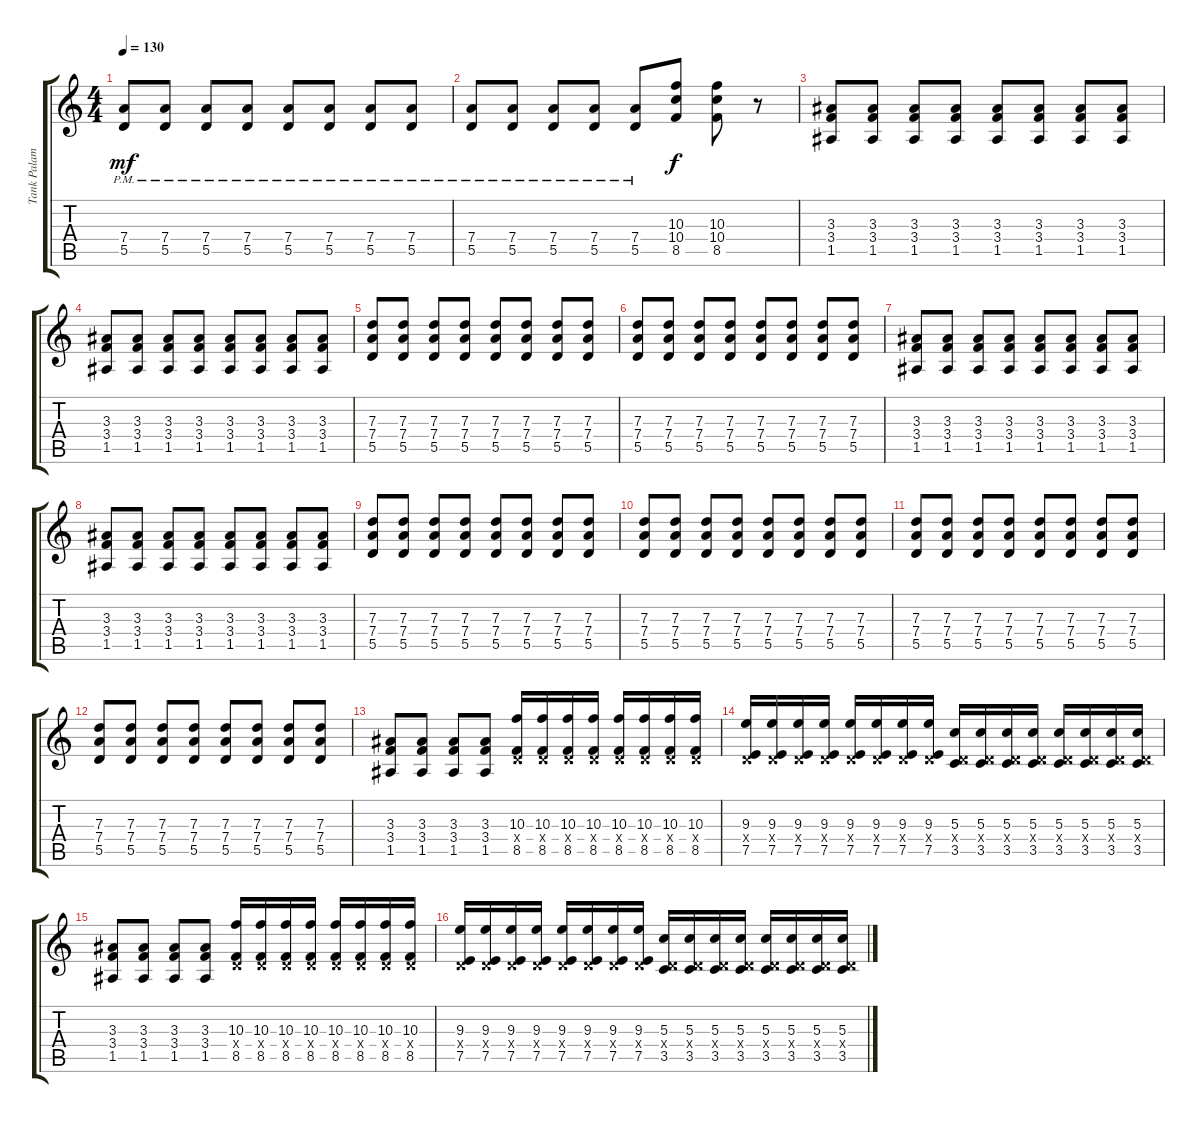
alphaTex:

\track ("Tank Palamara II" "Tank Palam") {instrument distortionguitar}
\staff {score tabs}
\tuning (E4 B3 G3 D3 A2 E2) {hide}
\ts (4 4)
\tempo 130
\clef g2
\ks c
(7.4{pm} 5.5{pm}).8{dy mf} (7.4{pm} 5.5{pm}).8 (7.4{pm} 5.5{pm}).8 (7.4{pm} 5.5{pm}).8 (7.4{pm} 5.5{pm}).8 (7.4{pm} 5.5{pm}).8 (7.4{pm} 5.5{pm}).8 (7.4{pm} 5.5{pm}).8 |
(7.4{pm} 5.5{pm}).8 (7.4{pm} 5.5{pm}).8 (7.4{pm} 5.5{pm}).8 (7.4{pm} 5.5{pm}).8 (7.4{pm} 5.5{pm}).8 (10.3 10.4 8.5).8{dy f} (10.3 10.4 8.5).8 r.8 |
(3.3 3.4 1.5).8 (3.3 3.4 1.5).8 (3.3 3.4 1.5).8 (3.3 3.4 1.5).8 (3.3 3.4 1.5).8 (3.3 3.4 1.5).8 (3.3 3.4 1.5).8 (3.3 3.4 1.5).8 |
(3.3 3.4 1.5).8 (3.3 3.4 1.5).8 (3.3 3.4 1.5).8 (3.3 3.4 1.5).8 (3.3 3.4 1.5).8 (3.3 3.4 1.5).8 (3.3 3.4 1.5).8 (3.3 3.4 1.5).8 |
(7.3 7.4 5.5).8 (7.3 7.4 5.5).8 (7.3 7.4 5.5).8 (7.3 7.4 5.5).8 (7.3 7.4 5.5).8 (7.3 7.4 5.5).8 (7.3 7.4 5.5).8 (7.3 7.4 5.5).8 |
(7.3 7.4 5.5).8 (7.3 7.4 5.5).8 (7.3 7.4 5.5).8 (7.3 7.4 5.5).8 (7.3 7.4 5.5).8 (7.3 7.4 5.5).8 (7.3 7.4 5.5).8 (7.3 7.4 5.5).8 |
(3.3 3.4 1.5).8 (3.3 3.4 1.5).8 (3.3 3.4 1.5).8 (3.3 3.4 1.5).8 (3.3 3.4 1.5).8 (3.3 3.4 1.5).8 (3.3 3.4 1.5).8 (3.3 3.4 1.5).8 |
(3.3 3.4 1.5).8 (3.3 3.4 1.5).8 (3.3 3.4 1.5).8 (3.3 3.4 1.5).8 (3.3 3.4 1.5).8 (3.3 3.4 1.5).8 (3.3 3.4 1.5).8 (3.3 3.4 1.5).8 |
(7.3 7.4 5.5).8 (7.3 7.4 5.5).8 (7.3 7.4 5.5).8 (7.3 7.4 5.5).8 (7.3 7.4 5.5).8 (7.3 7.4 5.5).8 (7.3 7.4 5.5).8 (7.3 7.4 5.5).8 |
(7.3 7.4 5.5).8 (7.3 7.4 5.5).8 (7.3 7.4 5.5).8 (7.3 7.4 5.5).8 (7.3 7.4 5.5).8 (7.3 7.4 5.5).8 (7.3 7.4 5.5).8 (7.3 7.4 5.5).8 |
(7.3 7.4 5.5).8 (7.3 7.4 5.5).8 (7.3 7.4 5.5).8 (7.3 7.4 5.5).8 (7.3 7.4 5.5).8 (7.3 7.4 5.5).8 (7.3 7.4 5.5).8 (7.3 7.4 5.5).8 |
(7.3 7.4 5.5).8 (7.3 7.4 5.5).8 (7.3 7.4 5.5).8 (7.3 7.4 5.5).8 (7.3 7.4 5.5).8 (7.3 7.4 5.5).8 (7.3 7.4 5.5).8 (7.3 7.4 5.5).8 |
(3.3 3.4 1.5).8 (3.3 3.4 1.5).8 (3.3 3.4 1.5).8 (3.3 3.4 1.5).8 (10.3 0.4{x} 8.5).16 (10.3 0.4{x} 8.5).16 (10.3 0.4{x} 8.5).16 (10.3 0.4{x} 8.5).16 (10.3 0.4{x} 8.5).16 (10.3 0.4{x} 8.5).16 (10.3 0.4{x} 8.5).16 (10.3 0.4{x} 8.5).16 |
(9.3 0.4{x} 7.5).16 (9.3 0.4{x} 7.5).16 (9.3 0.4{x} 7.5).16 (9.3 0.4{x} 7.5).16 (9.3 0.4{x} 7.5).16 (9.3 0.4{x} 7.5).16 (9.3 0.4{x} 7.5).16 (9.3 0.4{x} 7.5).16 (5.3 0.4{x} 3.5).16 (5.3 0.4{x} 3.5).16 (5.3 0.4{x} 3.5).16 (5.3 0.4{x} 3.5).16 (5.3 0.4{x} 3.5).16 (5.3 0.4{x} 3.5).16 (5.3 0.4{x} 3.5).16 (5.3 0.4{x} 3.5).16 |
(3.3 3.4 1.5).8 (3.3 3.4 1.5).8 (3.3 3.4 1.5).8 (3.3 3.4 1.5).8 (10.3 0.4{x} 8.5).16 (10.3 0.4{x} 8.5).16 (10.3 0.4{x} 8.5).16 (10.3 0.4{x} 8.5).16 (10.3 0.4{x} 8.5).16 (10.3 0.4{x} 8.5).16 (10.3 0.4{x} 8.5).16 (10.3 0.4{x} 8.5).16 |
(9.3 0.4{x} 7.5).16 (9.3 0.4{x} 7.5).16 (9.3 0.4{x} 7.5).16 (9.3 0.4{x} 7.5).16 (9.3 0.4{x} 7.5).16 (9.3 0.4{x} 7.5).16 (9.3 0.4{x} 7.5).16 (9.3 0.4{x} 7.5).16 (5.3 0.4{x} 3.5).16 (5.3 0.4{x} 3.5).16 (5.3 0.4{x} 3.5).16 (5.3 0.4{x} 3.5).16 (5.3 0.4{x} 3.5).16 (5.3 0.4{x} 3.5).16 (5.3 0.4{x} 3.5).16 (5.3 0.4{x} 3.5).16
